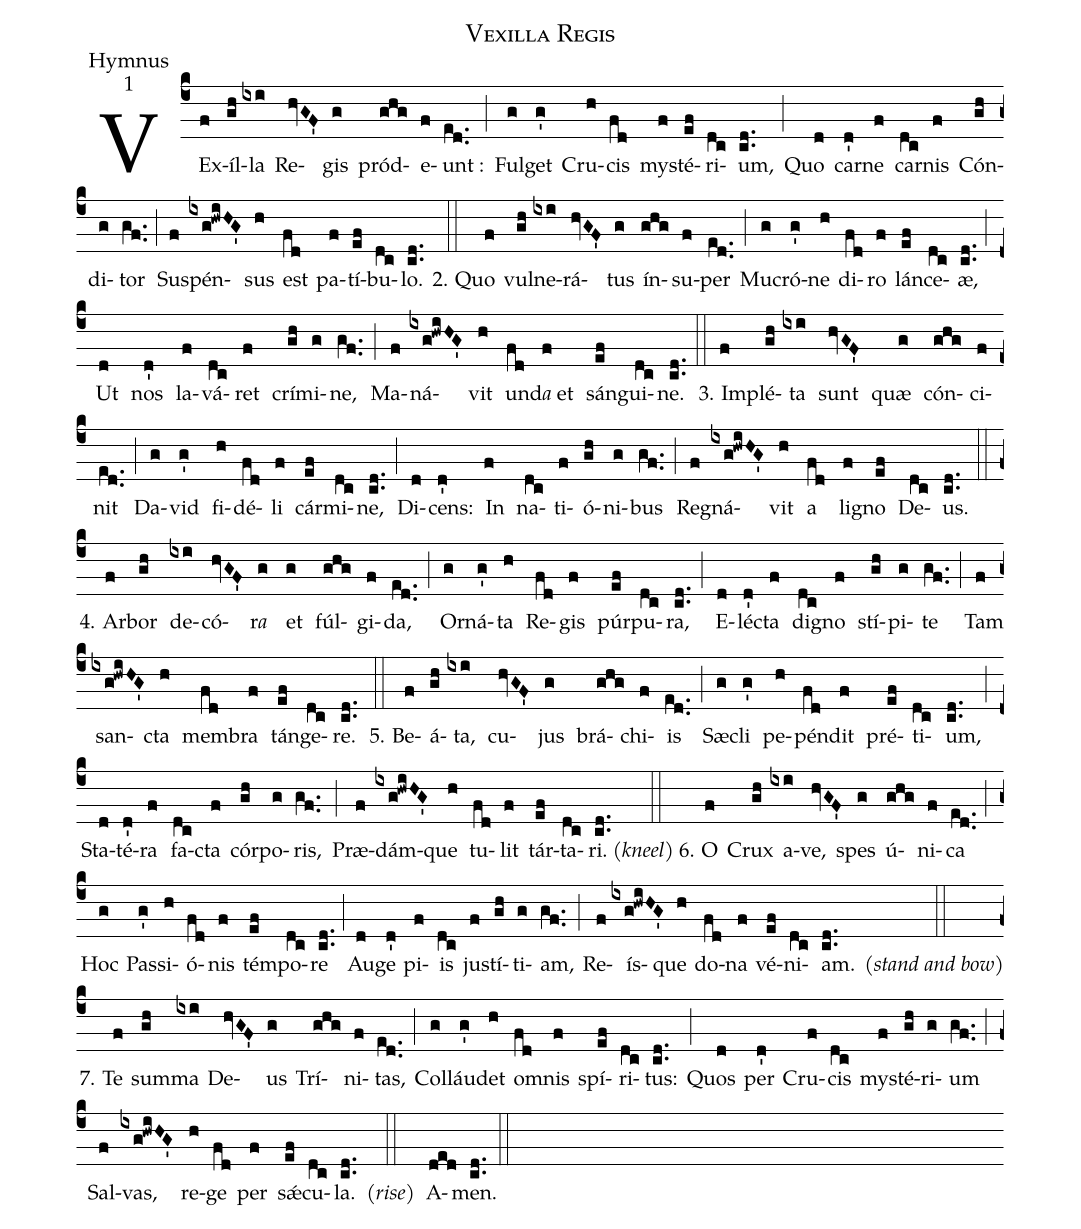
name:Vexilla Regis;
office-part:Hymnus;
mode:1;
%%
(c4)VEx(f)íl(gh)la(ixi) Re(hvGF')gis(g) pród(ghg)e(f)unt :(ed..) (;)Ful(g)get(g') Cru(h)cis(fd) my(f)sté(ef)ri(dc)um,(cd..) (;)Quo(d) car(d')ne(f) car(dc)nis(f) Cón(gh)di(g)tor(gf..) (;)Sus(f)pén(ixg!hwiHG')sus(h) est(fd) pa(f)tí(ef)bu(dc)lo.(cd..) (::)

2. Quo(f) vul(gh)ne(ixi)rá(hvGF')tus(g) ín(ghg)su(f)per(ed..) (;) Mu(g)cró(g')ne(h) di(fd)ro(f) lán(ef)ce(dc)æ,(cd..) (;) Ut(d) nos(d') la(f)vá(dc)ret(f) crí(gh)mi(g)ne,(gf..) (;) Ma(f)ná(ixg!hwiHG')vit(h) und(fd)<i>a</i> et(f) sán(ef)gui(dc)ne.(cd..) (::)

3. Im(f)plé(gh)ta(ixi) sunt(hvGF') quæ(g) cón(ghg)ci(f)nit(ed..) (;) Da(g)vid(g') fi(h)dé(fd)li(f) cár(ef)mi(dc)ne,(cd..) (;) Di(d)cens:(d') In(f) na(dc)ti(f)ó(gh)ni(g)bus(gf..) (;) Re(f)gná(ixg!hwiHG')vit(h) a(fd) li(f)gno(ef) De(dc)us.(cd..) (::)

4. Ar(f)bor(gh) de(ixi)có(hvGF')r<i>a</i>(g) et(g) fúl(ghg)gi(f)da,(ed..) (;) Or(g)ná(g')ta(h) Re(fd)gis(f) púr(ef)pu(dc)ra,(cd..) (;) E(d)lé(d')cta(f) di(dc)gno(f) stí(gh)pi(g)te(gf..) (;) Tam(f) san(ixg!hwiHG')cta(h) mem(fd)bra(f) tán(ef)ge(dc)re.(cd..) (::)

5. Be(f)á(gh)ta,(ixi) cu(hvGF')jus(g) brá(ghg)chi(f)is(ed..) (;) Sæ(g)cli(g') pe(h)pén(fd)dit(f) pré(ef)ti(dc)um,(cd..) (;) Sta(d)té(d')ra(f) fa(dc)cta(f) cór(gh)po(g)ris,(gf..) (;) Præ(f)dám(ixg!hwiHG')que(h) tu(fd)lit(f) tár(ef)ta(dc)ri.(cd..)

<i><sp>(</sp>kneel<sp>)</sp></i>(::)6. O(f) Crux(gh) a(ixi)ve,(hvGF') spes(g) ú(ghg)ni(f)ca(ed..) (;) Hoc(g) Pas(g')si(h)ó(fd)nis(f) tém(ef)po(dc)re(cd..) (;) Au(d)ge(d') pi(f)is(dc) ju(f)stí(gh)ti(g)am,(gf..) (;) Re(f)ís(ixg!hwiHG')que(h) do(fd)na(f) vé(ef)ni(dc)am.(cd..)

<i><sp>(</sp>stand and bow<sp>)</sp></i>(::) 7. Te(f) sum(gh)ma(ixi) De(hvGF')us(g) Trí(ghg)ni(f)tas,(ed..) (;) Col(g)láu(g')det(h) om(fd)nis(f) spí(ef)ri(dc)tus:(cd..) (;) Quos(d) per(d') Cru(f)cis(dc) my(f)sté(gh)ri(g)um(gf..) (;) Sal(f)vas,(ixg!hwiHG') re(h)ge(fd) per(f) s<sp>'ae</sp>(ef)cu(dc)la.(cd..)

<i><sp>(</sp>rise<sp>)</sp></i>(::) A(ded)men.(cd..) (::)
